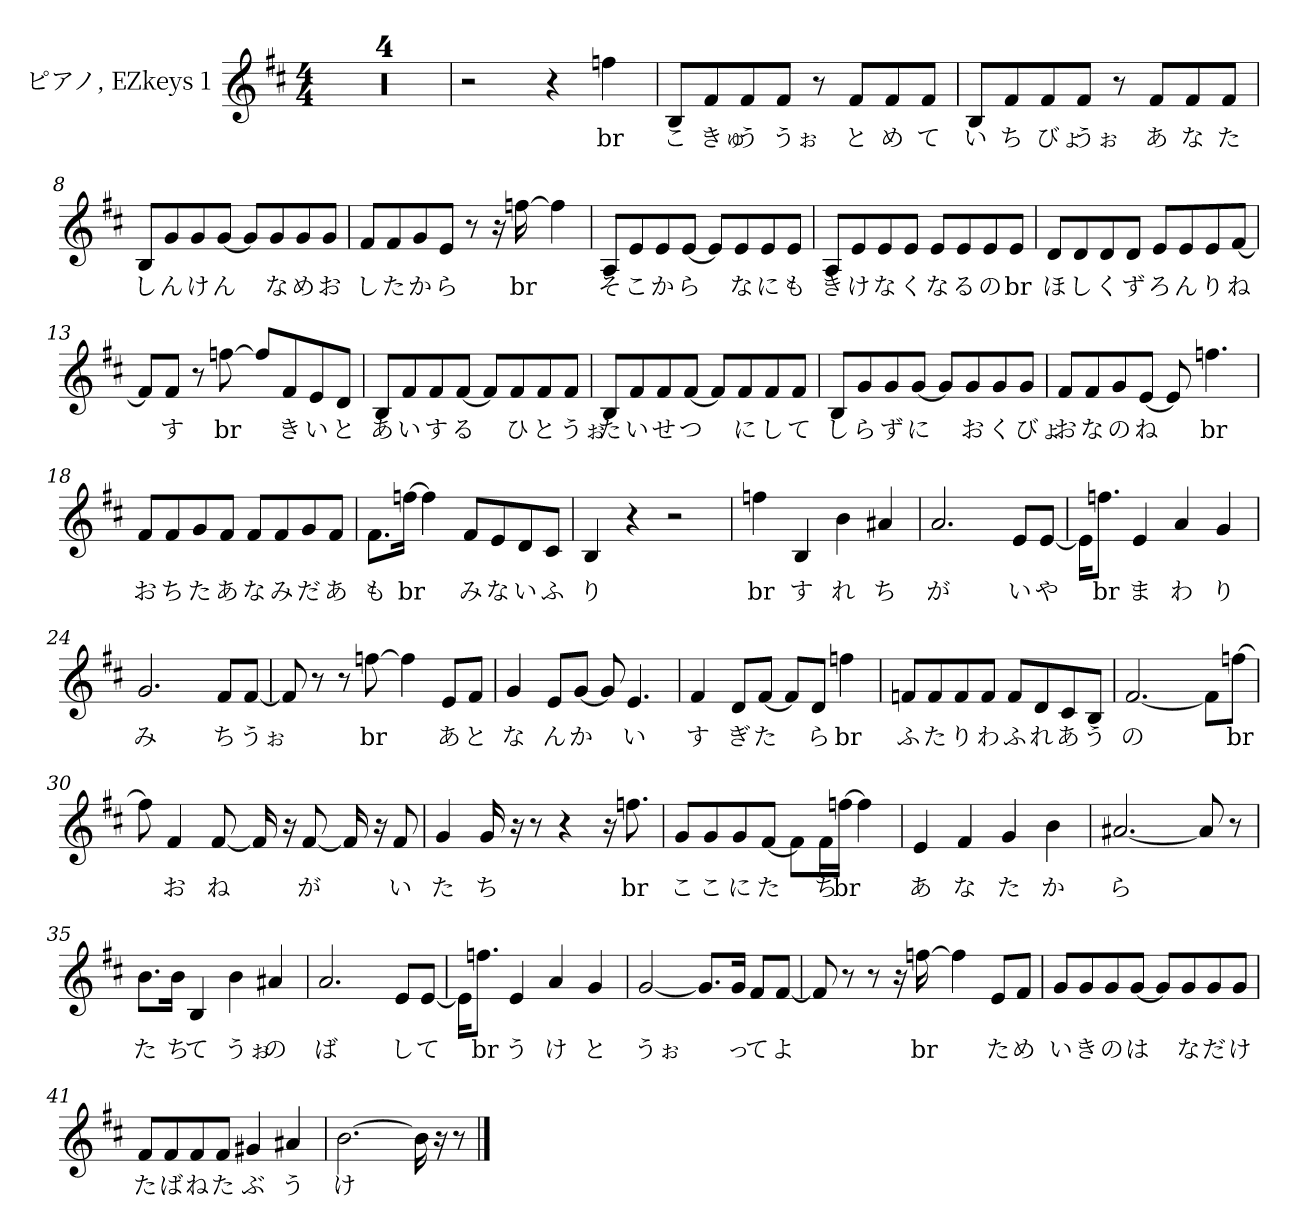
**kern	**text
*part1	*part1
*staff1	*staff1
*I"ピアノ, EZkeys 1	*
*clefG2	*
*k[f#c#]	*
*M4/4	*
*MM162	*
=1	=1
1r	.
=2	=2
1r	.
=3	=3
1r	.
=4	=4
1r	.
=5	=5
2r	.
4r	.
!	!LO:LY:b
4ffn\	br
=6	=6
!	!LO:LY:b
8B/L	こ
!	!LO:LY:b
8f#/	きゅ
!	!LO:LY:b
8f#/	う
!	!LO:LY:b
8f#/J	うぉ
8r	.
!	!LO:LY:b
8f#/L	と
!	!LO:LY:b
8f#/	め
!	!LO:LY:b
8f#/J	て
=7	=7
!	!LO:LY:b
8B/L	い
!	!LO:LY:b
8f#/	ち
!	!LO:LY:b
8f#/	びょ
!	!LO:LY:b
8f#/J	うぉ
8r	.
!	!LO:LY:b
8f#/L	あ
!	!LO:LY:b
8f#/	な
!	!LO:LY:b
8f#/J	た
!!LO:LB:g=z
=8	=8
!	!LO:LY:b
8B/L	し
!	!LO:LY:b
8g/	ん
!	!LO:LY:b
8g/	け
!	!LO:LY:b
[8g/J	ん
8g/L]	.
!	!LO:LY:b
8g/	な
!	!LO:LY:b
8g/	め
!	!LO:LY:b
8g/J	お
=9	=9
!	!LO:LY:b
8f#/L	し
!	!LO:LY:b
8f#/	た
!	!LO:LY:b
8g/	か
!	!LO:LY:b
8e/J	ら
8r	.
16r	.
!	!LO:LY:b
[16ffn\	br
4ff\]	.
=10	=10
!	!LO:LY:b
8A/L	そ
!	!LO:LY:b
8e/	こ
!	!LO:LY:b
8e/	か
!	!LO:LY:b
[8e/J	ら
8e/L]	.
!	!LO:LY:b
8e/	な
!	!LO:LY:b
8e/	に
!	!LO:LY:b
8e/J	も
=11	=11
!	!LO:LY:b
8A/L	き
!	!LO:LY:b
8e/	け
!	!LO:LY:b
8e/	な
!	!LO:LY:b
8e/J	く
!	!LO:LY:b
8e/L	な
!	!LO:LY:b
8e/	る
!	!LO:LY:b
8e/	の
!	!LO:LY:b
8e/J	br
!!LO:LB:g=z
=12	=12
!	!LO:LY:b
8d/L	ほ
!	!LO:LY:b
8d/	し
!	!LO:LY:b
8d/	く
!	!LO:LY:b
8d/J	ず
!	!LO:LY:b
8e/L	ろ
!	!LO:LY:b
8e/	ん
!	!LO:LY:b
8e/	り
!	!LO:LY:b
[8f#/J	ね
=13	=13
8f#/L]	.
!	!LO:LY:b
8f#/J	す
8r	.
!	!LO:LY:b
[8ffn\	br
8ff/L]	.
!	!LO:LY:b
8f#/	き
!	!LO:LY:b
8e/	い
!	!LO:LY:b
8d/J	と
=14	=14
!	!LO:LY:b
8B/L	あ
!	!LO:LY:b
8f#/	い
!	!LO:LY:b
8f#/	す
!	!LO:LY:b
[8f#/J	る
8f#/L]	.
!	!LO:LY:b
8f#/	ひ
!	!LO:LY:b
8f#/	と
!	!LO:LY:b
8f#/J	うぉ
=15	=15
!	!LO:LY:b
8B/L	た
!	!LO:LY:b
8f#/	い
!	!LO:LY:b
8f#/	せ
!	!LO:LY:b
[8f#/J	つ
8f#/L]	.
!	!LO:LY:b
8f#/	に
!	!LO:LY:b
8f#/	し
!	!LO:LY:b
8f#/J	て
!!LO:LB:g=z
=16	=16
!	!LO:LY:b
8B/L	し
!	!LO:LY:b
8g/	ら
!	!LO:LY:b
8g/	ず
!	!LO:LY:b
[8g/J	に
8g/L]	.
!	!LO:LY:b
8g/	お
!	!LO:LY:b
8g/	く
!	!LO:LY:b
8g/J	びょ
=17	=17
!	!LO:LY:b
8f#/L	お
!	!LO:LY:b
8f#/	な
!	!LO:LY:b
8g/	の
!	!LO:LY:b
[8e/J	ね
8e/]	.
!	!LO:LY:b
4.ffn\	br
=18	=18
!	!LO:LY:b
8f#/L	お
!	!LO:LY:b
8f#/	ち
!	!LO:LY:b
8g/	た
!	!LO:LY:b
8f#/J	あ
!	!LO:LY:b
8f#/L	な
!	!LO:LY:b
8f#/	み
!	!LO:LY:b
8g/	だ
!	!LO:LY:b
8f#/J	あ
=19	=19
!	!LO:LY:b
8.f#\L	も
!	!LO:LY:b
[16ffn\Jk	br
4ff\]	.
!	!LO:LY:b
8f#/L	み
!	!LO:LY:b
8e/	な
!	!LO:LY:b
8d/	い
!	!LO:LY:b
8c#/J	ふ
=20	=20
!	!LO:LY:b
4B/	り
4r	.
2r	.
!!LO:LB:g=z
=21	=21
!	!LO:LY:b
4ffn\	br
!	!LO:LY:b
4B/	す
!	!LO:LY:b
4b\	れ
!	!LO:LY:b
4a#X/	ち
=22	=22
!	!LO:LY:b
2.a/	が
!	!LO:LY:b
8e/L	い
!	!LO:LY:b
[8e/J	や
=23	=23
16e\KL]	.
!	!LO:LY:b
8.ffn\J	br
!	!LO:LY:b
4e/	ま
!	!LO:LY:b
4a/	わ
!	!LO:LY:b
4g/	り
=24	=24
!	!LO:LY:b
2.g/	み
!	!LO:LY:b
8f#/L	ち
!	!LO:LY:b
[8f#/J	うぉ
=25	=25
8f#/]	.
8r	.
8r	.
!	!LO:LY:b
[8ffn\	br
4ff\]	.
!	!LO:LY:b
8e/L	あ
!	!LO:LY:b
8f#/J	と
=26	=26
!	!LO:LY:b
4g/	な
!	!LO:LY:b
8e/L	ん
!	!LO:LY:b
[8g/J	か
8g/]	.
!	!LO:LY:b
4.e/	い
!!LO:LB:g=z
=27	=27
!	!LO:LY:b
4f#/	す
!	!LO:LY:b
8d/L	ぎ
!	!LO:LY:b
[8f#/J	た
8f#/L]	.
!	!LO:LY:b
8d/J	ら
!	!LO:LY:b
4ffn\	br
=28	=28
!	!LO:LY:b
8fn/L	ふ
!	!LO:LY:b
8f/	た
!	!LO:LY:b
8f/	り
!	!LO:LY:b
8f/J	わ
!	!LO:LY:b
8f/L	ふ
!	!LO:LY:b
8d/	れ
!	!LO:LY:b
8c#/	あ
!	!LO:LY:b
8B/J	う
=29	=29
!	!LO:LY:b
[2.f#/	の
8f#\L]	.
!	!LO:LY:b
[8ffn\J	br
=30	=30
8ff\]	.
!	!LO:LY:b
4f#/	お
!	!LO:LY:b
[8f#/	ね
16f#/]	.
16r	.
!	!LO:LY:b
[8f#/	が
16f#/]	.
16r	.
!	!LO:LY:b
8f#/	い
!!LO:LB:g=z
=31	=31
!	!LO:LY:b
4g/	た
!	!LO:LY:b
16g/	ち
16r	.
8r	.
4r	.
16r	.
!	!LO:LY:b
8.ffn\	br
=32	=32
!	!LO:LY:b
8g/L	こ
!	!LO:LY:b
8g/	こ
!	!LO:LY:b
8g/	に
!	!LO:LY:b
[8f#/J	た
8f#\L]	.
!	!LO:LY:b
16f#\L	ち
!	!LO:LY:b
[16ffn\JJ	br
4ff\]	.
=33	=33
!	!LO:LY:b
4e/	あ
!	!LO:LY:b
4f#/	な
!	!LO:LY:b
4g/	た
!	!LO:LY:b
4b\	か
=34	=34
!	!LO:LY:b
[2.a#X/	ら
8a#/]	.
8r	.
=35	=35
!	!LO:LY:b
8.b\L	た
!	!LO:LY:b
16b\Jk	ち
!	!LO:LY:b
4B/	て
!	!LO:LY:b
4b\	うぉ
!	!LO:LY:b
4a#X/	の
=36	=36
!	!LO:LY:b
2.a/	ば
!	!LO:LY:b
8e/L	し
!	!LO:LY:b
[8e/J	て
!!LO:LB:g=z
=37	=37
16e\KL]	.
!	!LO:LY:b
8.ffn\J	br
!	!LO:LY:b
4e/	う
!	!LO:LY:b
4a/	け
!	!LO:LY:b
4g/	と
=38	=38
!	!LO:LY:b
[2g/	うぉ
8.g/L]	.
!	!LO:LY:b
16g/Jk	っ
!	!LO:LY:b
8f#/L	て
!	!LO:LY:b
[8f#/J	よ
=39	=39
8f#/]	.
8r	.
8r	.
16r	.
!	!LO:LY:b
[16ffn\	br
4ff\]	.
!	!LO:LY:b
8e/L	た
!	!LO:LY:b
8f#/J	め
=40	=40
!	!LO:LY:b
8g/L	い
!	!LO:LY:b
8g/	き
!	!LO:LY:b
8g/	の
!	!LO:LY:b
[8g/J	は
8g/L]	.
!	!LO:LY:b
8g/	な
!	!LO:LY:b
8g/	だ
!	!LO:LY:b
8g/J	け
=41	=41
!	!LO:LY:b
8f#/L	た
!	!LO:LY:b
8f#/	ば
!	!LO:LY:b
8f#/	ね
!	!LO:LY:b
8f#/J	た
!	!LO:LY:b
4g#X/	ぶ
!	!LO:LY:b
4a#X/	う
!!LO:LB:g=z
=42	=42
!	!LO:LY:b
[2.b\	け
16b\]	.
16r	.
8r	.
==	==
*-	*-
